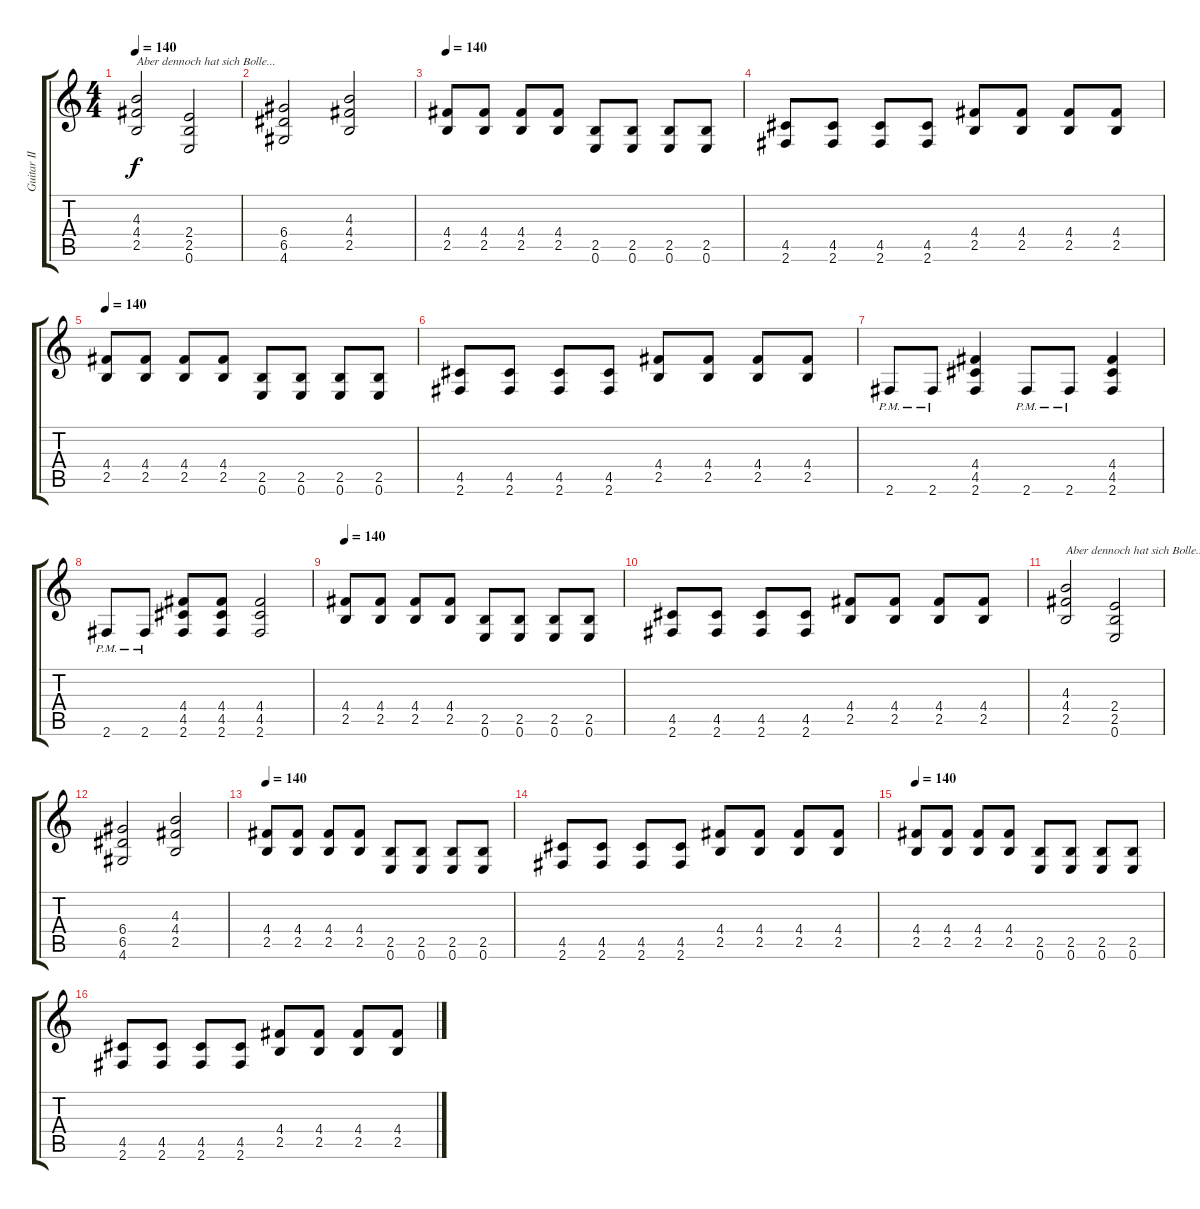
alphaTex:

\track ("Guitar II" "Guitar II") {instrument distortionguitar}
\staff {score tabs}
\tuning (E4 B3 G3 D3 A2 E2) {hide}
\ts (4 4)
\tempo 140
\clef g2
\ks c
(4.3 4.4 2.5).2{txt "Aber dennoch hat sich Bolle..." dy f} (2.4 2.5 0.6).2 |
(6.4 6.5 4.6).2 (4.3 4.4 2.5).2 |
\tempo 140
(4.4 2.5).8 (4.4 2.5).8 (4.4 2.5).8 (4.4 2.5).8 (2.5 0.6).8 (2.5 0.6).8 (2.5 0.6).8 (2.5 0.6).8 |
(4.5 2.6).8 (4.5 2.6).8 (4.5 2.6).8 (4.5 2.6).8 (4.4 2.5).8 (4.4 2.5).8 (4.4 2.5).8 (4.4 2.5).8 |
\tempo 140
(4.4 2.5).8 (4.4 2.5).8 (4.4 2.5).8 (4.4 2.5).8 (2.5 0.6).8 (2.5 0.6).8 (2.5 0.6).8 (2.5 0.6).8 |
(4.5 2.6).8 (4.5 2.6).8 (4.5 2.6).8 (4.5 2.6).8 (4.4 2.5).8 (4.4 2.5).8 (4.4 2.5).8 (4.4 2.5).8 |
2.6{pm}.8 2.6{pm}.8 (4.4 4.5 2.6).4 2.6{pm}.8 2.6{pm}.8 (4.4 4.5 2.6).4 |
2.6{pm}.8 2.6{pm}.8 (4.4 4.5 2.6).8 (4.4 4.5 2.6).8 (4.4 4.5 2.6).2 |
\tempo 140
(4.4 2.5).8 (4.4 2.5).8 (4.4 2.5).8 (4.4 2.5).8 (2.5 0.6).8 (2.5 0.6).8 (2.5 0.6).8 (2.5 0.6).8 |
(4.5 2.6).8 (4.5 2.6).8 (4.5 2.6).8 (4.5 2.6).8 (4.4 2.5).8 (4.4 2.5).8 (4.4 2.5).8 (4.4 2.5).8 |
(4.3 4.4 2.5).2{txt "Aber dennoch hat sich Bolle..."} (2.4 2.5 0.6).2 |
(6.4 6.5 4.6).2 (4.3 4.4 2.5).2 |
\tempo 140
(4.4 2.5).8 (4.4 2.5).8 (4.4 2.5).8 (4.4 2.5).8 (2.5 0.6).8 (2.5 0.6).8 (2.5 0.6).8 (2.5 0.6).8 |
(4.5 2.6).8 (4.5 2.6).8 (4.5 2.6).8 (4.5 2.6).8 (4.4 2.5).8 (4.4 2.5).8 (4.4 2.5).8 (4.4 2.5).8 |
\tempo 140
(4.4 2.5).8 (4.4 2.5).8 (4.4 2.5).8 (4.4 2.5).8 (2.5 0.6).8 (2.5 0.6).8 (2.5 0.6).8 (2.5 0.6).8 |
(4.5 2.6).8 (4.5 2.6).8 (4.5 2.6).8 (4.5 2.6).8 (4.4 2.5).8 (4.4 2.5).8 (4.4 2.5).8 (4.4 2.5).8
